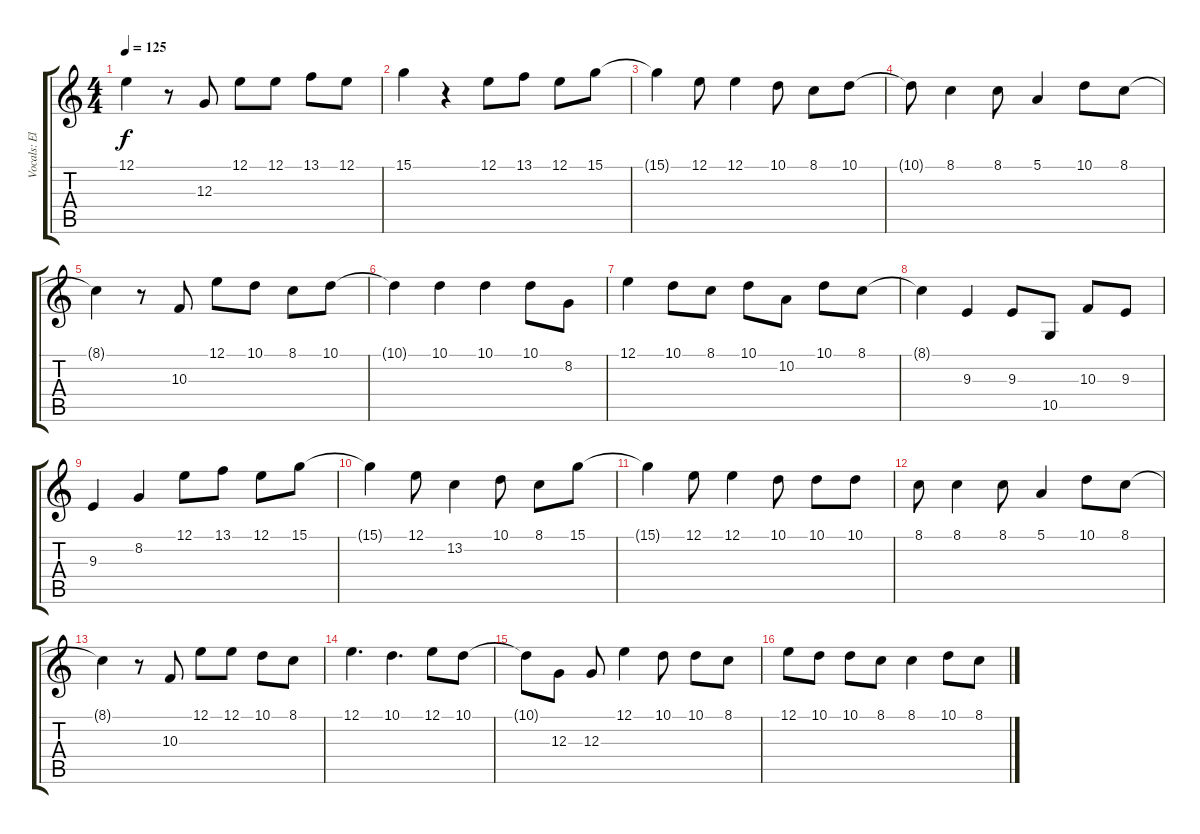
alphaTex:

\track ("Vocals: Elton John" "Vocals: El") {instrument panflute}
\staff {score tabs}
\tuning (E4 B3 G3 D3 A2 E2) {hide}
\ts (4 4)
\tempo 125
\clef g2
\ks c
12.1{t}.4{dy f} r.8 12.3.8 12.1.8 12.1.8 13.1.8 12.1.8 |
15.1.4 r.4 12.1.8 13.1.8 12.1.8 15.1.8 |
15.1{t}.4 12.1.8 12.1.4 10.1.8 8.1.8 10.1.8 |
10.1{t}.8 8.1.4 8.1.8 5.1.4 10.1.8 8.1.8 |
8.1{t}.4 r.8 10.3.8 12.1.8 10.1.8 8.1.8 10.1.8 |
10.1{t}.4 10.1.4 10.1.4 10.1.8 8.2.8 |
12.1.4 10.1.8 8.1.8 10.1.8 10.2.8 10.1.8 8.1.8 |
8.1{t}.4 9.3.4 9.3.8 10.5.8 10.3.8 9.3.8 |
9.3.4 8.2.4 12.1.8 13.1.8 12.1.8 15.1.8 |
15.1{t}.4 12.1.8 13.2.4 10.1.8 8.1.8 15.1.8 |
15.1{t}.4 12.1.8 12.1.4 10.1.8 10.1.8 10.1.8 |
8.1.8 8.1.4 8.1.8 5.1.4 10.1.8 8.1.8 |
8.1{t}.4 r.8 10.3.8 12.1.8 12.1.8 10.1.8 8.1.8 |
12.1.4{d} 10.1.4{d} 12.1.8 10.1.8 |
10.1{t}.8 12.3.8 12.3.8 12.1.4 10.1.8 10.1.8 8.1.8 |
12.1.8 10.1.8 10.1.8 8.1.8 8.1.4 10.1.8 8.1.8
